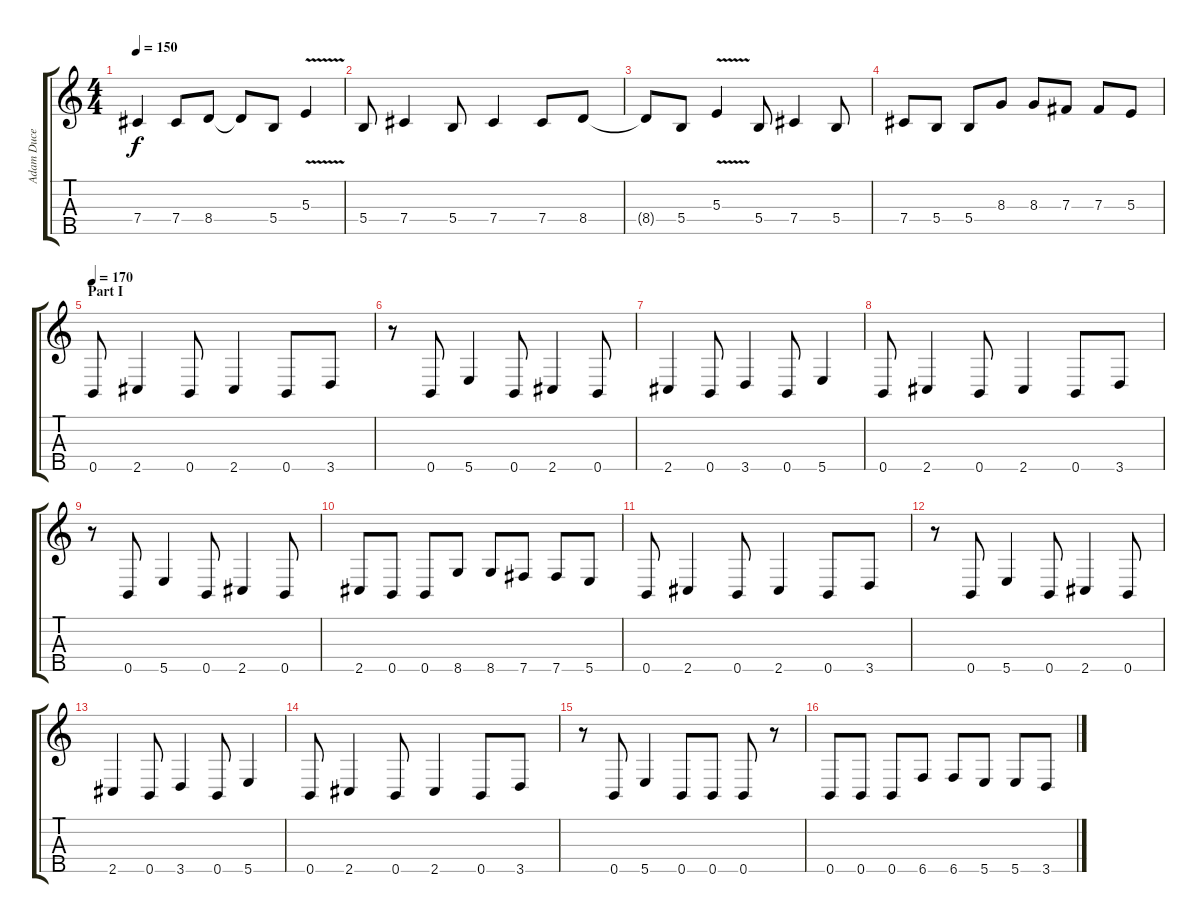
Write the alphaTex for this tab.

\track ("Adam Duce" "Adam Duce") {instrument electricbassfinger}
\staff {score tabs}
\tuning (Ab3 E3 B2 Gb2 B1) {hide}
\ts (4 4)
\tempo 150
\clef g2
\ks c
7.4.4{dy f} 7.4.8 8.4.8 8.4{t}.8 5.4.8 5.3{v}.4 |
5.4.8 7.4.4 5.4.8 7.4.4 7.4.8 8.4.8 |
8.4{t}.8 5.4.8 5.3{v}.4 5.4.8 7.4.4 5.4.8 |
7.4.8 5.4.8 5.4.8 8.3.8 8.3.8 7.3.8 7.3.8 5.3.8 |
\section ("" "Part I")
\tempo 170
0.5.8{instrument electricbassfinger} 2.5.4 0.5.8 2.5.4 0.5.8 3.5.8 |
r.8 0.5.8 5.5.4 0.5.8 2.5.4 0.5.8 |
2.5.4 0.5.8 3.5.4 0.5.8 5.5.4 |
0.5.8 2.5.4 0.5.8 2.5.4 0.5.8 3.5.8 |
r.8 0.5.8 5.5.4 0.5.8 2.5.4 0.5.8 |
2.5.8 0.5.8 0.5.8 8.5.8 8.5.8 7.5.8 7.5.8 5.5.8 |
0.5.8 2.5.4 0.5.8 2.5.4 0.5.8 3.5.8 |
r.8 0.5.8 5.5.4 0.5.8 2.5.4 0.5.8 |
2.5.4 0.5.8 3.5.4 0.5.8 5.5.4 |
0.5.8 2.5.4 0.5.8 2.5.4 0.5.8 3.5.8 |
r.8 0.5.8 5.5.4 0.5.8 0.5.8 0.5.8 r.8 |
0.5.8 0.5.8 0.5.8 6.5.8 6.5.8 5.5.8 5.5.8 3.5.8
